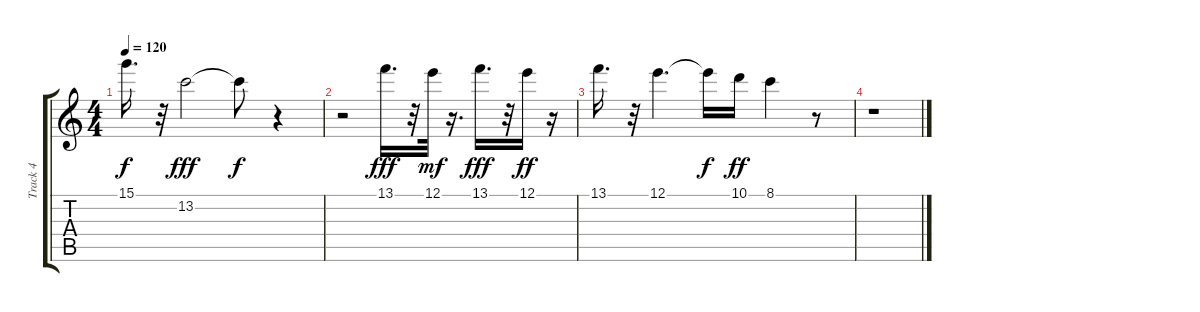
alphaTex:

\track ("Track 4" "Track 4") {instrument electricguitarjazz}
\staff {score tabs}
\tuning (E4 B3 G3 D3 A2 E2) {hide}
\ts (4 4)
\tempo 120
\clef g2
\ks c
15.1{t}.16{d dy f} r.32 13.2.2{dy fff} 13.2{t}.8{dy f} r.4 |
r.2 13.1.16{d dy fff} r.32 12.1.32{dy mf} r.16{d} 13.1.16{d dy fff} r.32 12.1.16{dy ff} r.16 |
13.1.16{d} r.32 12.1.4{d} 12.1{t}.16{dy f} 10.1.16{dy ff} 8.1.4 r.8 |
r.1
